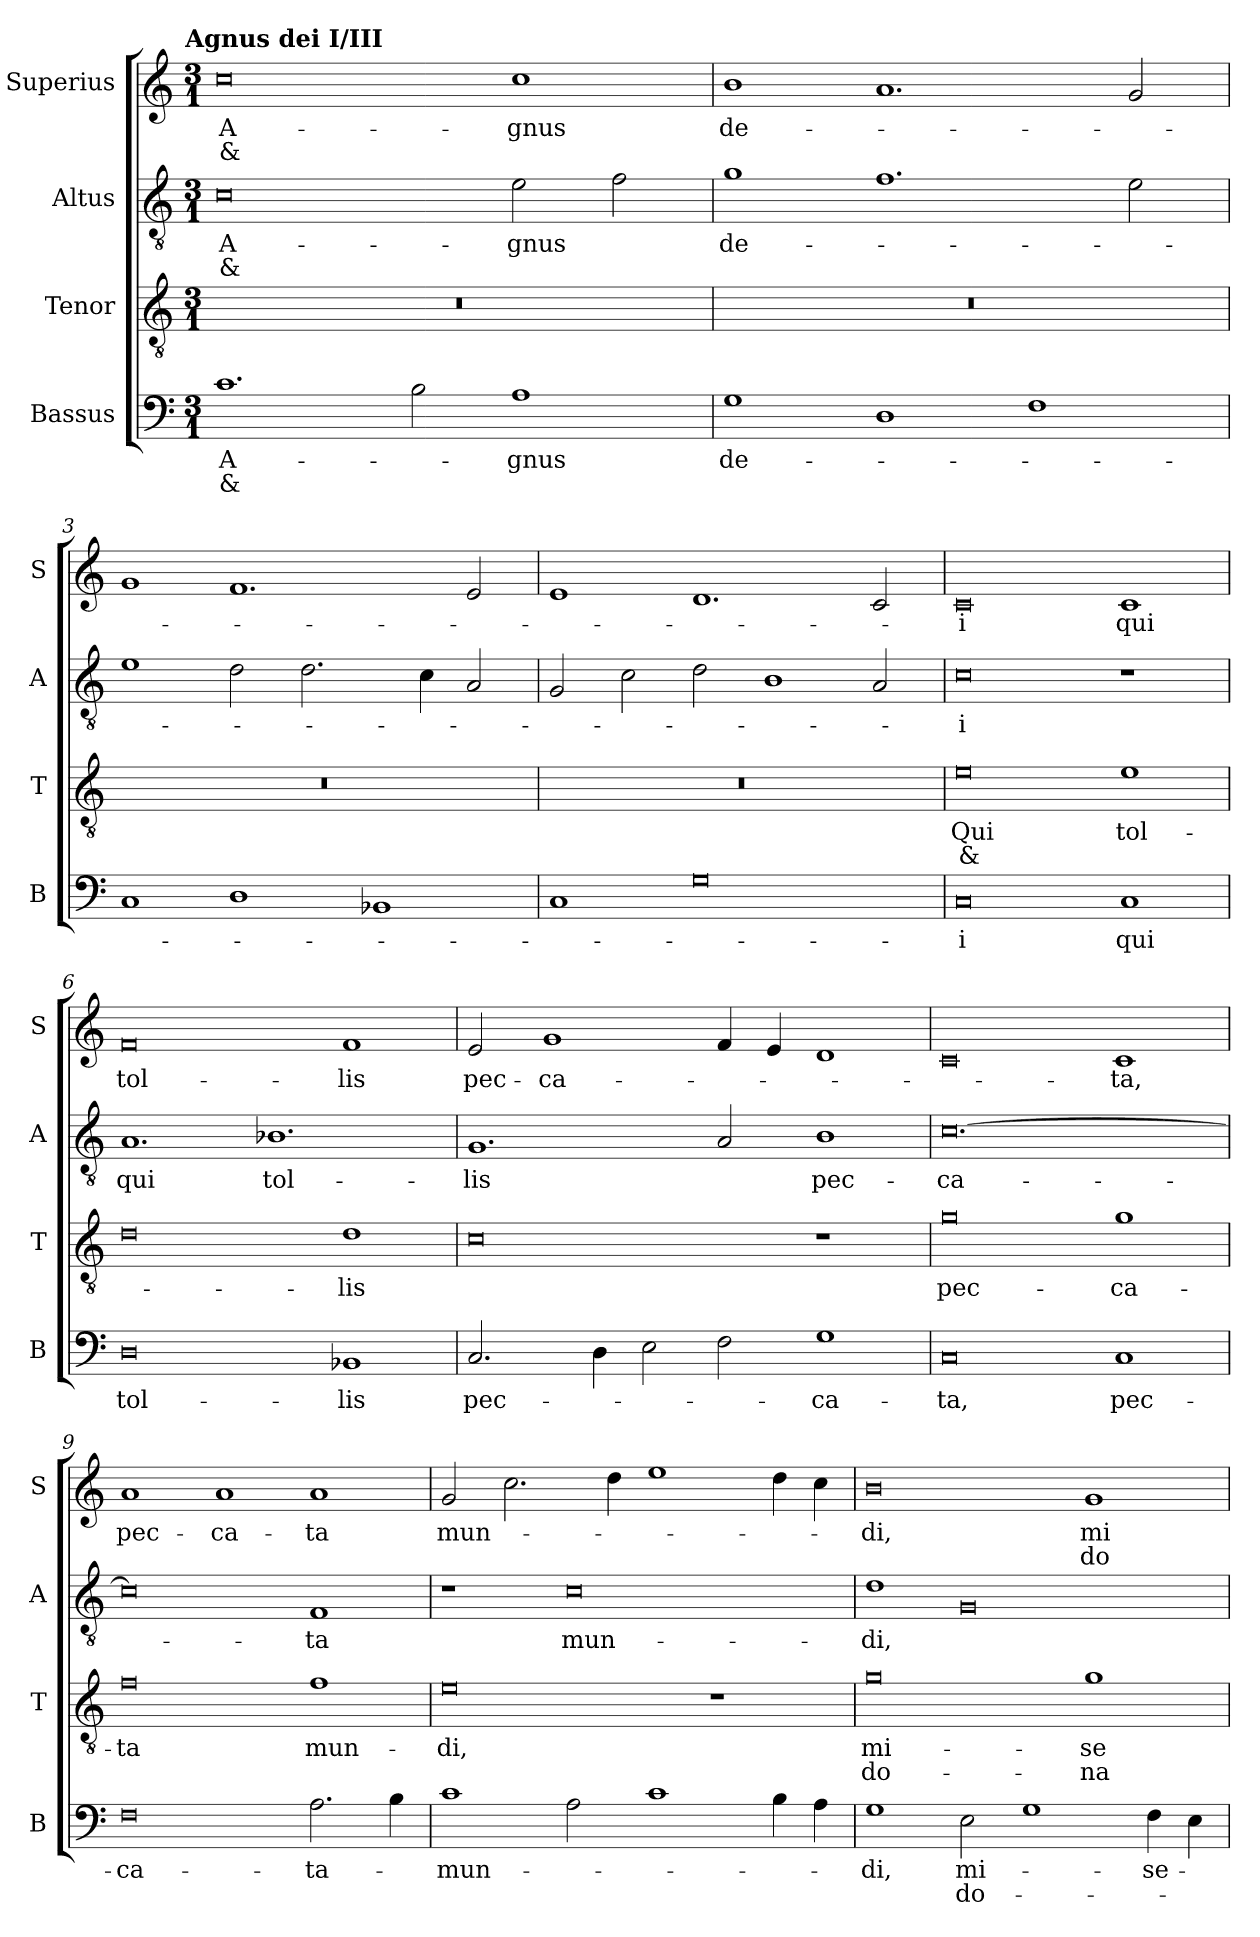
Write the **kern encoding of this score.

**kern	**text	**text	**kern	**text	**text	**kern	**text	**text	**kern	**text	**text
*part4	*part4	*part4	*part3	*part3	*part3	*part2	*part2	*part2	*part1	*part1	*part1
*staff4	*staff4	*staff4	*staff3	*staff3	*staff3	*staff2	*staff2	*staff2	*staff1	*staff1	*staff1
*I"Bassus	*	*	*I"Tenor	*	*	*I"Altus	*	*	*I"Superius	*	*
*I'B	*	*	*I'T	*	*	*I'A	*	*	*I'S	*	*
*clefF4	*	*	*clefGv2	*	*	*clefGv2	*	*	*clefG2	*	*
*k[]	*	*	*k[]	*	*	*k[]	*	*	*k[]	*	*
!!LO:TX:omd:t=Agnus dei I/III
*M3/1	*	*	*M3/1	*	*	*M3/1	*	*	*M3/1	*	*
=1	=1	=1	=1	=1	=1	=1	=1	=1	=1	=1	=1
1.c	A-	&	0.r	.	.	0c	A-	&	0cc	A-	&
2B\	.	.	.	.	.	.	.	.	.	.	.
1A	-gnus	.	.	.	.	2e\	-gnus	.	1cc	-gnus	.
.	.	.	.	.	.	2f\	.	.	.	.	.
=2	=2	=2	=2	=2	=2	=2	=2	=2	=2	=2	=2
1G	de-	.	0.r	.	.	1g	de-	.	1b	de-	.
1D	.	.	.	.	.	1.f	.	.	1.a	.	.
1F	.	.	.	.	.	.	.	.	.	.	.
.	.	.	.	.	.	2e\	.	.	2g/	.	.
=3	=3	=3	=3	=3	=3	=3	=3	=3	=3	=3	=3
1C	.	.	0.r	.	.	1e	.	.	1g	.	.
1D	.	.	.	.	.	2d\	.	.	1.f	.	.
.	.	.	.	.	.	2.d\	.	.	.	.	.
1BB-X	.	.	.	.	.	.	.	.	.	.	.
.	.	.	.	.	.	4c\	.	.	.	.	.
.	.	.	.	.	.	2A/	.	.	2e/	.	.
=4	=4	=4	=4	=4	=4	=4	=4	=4	=4	=4	=4
1C	.	.	0.r	.	.	2G/	.	.	1e	.	.
.	.	.	.	.	.	2c\	.	.	.	.	.
0G	.	.	.	.	.	2d\	.	.	1.d	.	.
.	.	.	.	.	.	1B	.	.	.	.	.
.	.	.	.	.	.	2A/	.	.	2c/	.	.
=5	=5	=5	=5	=5	=5	=5	=5	=5	=5	=5	=5
0C	-i	.	0e	Qui	&	0c	-i	.	0c	-i	.
1C	qui	.	1e	tol-	.	1r	.	.	1c	qui	.
=6	=6	=6	=6	=6	=6	=6	=6	=6	=6	=6	=6
0D	tol-	.	0d	.	.	1.A	qui	.	0f	tol-	.
.	.	.	.	.	.	1.B-X	tol-	.	.	.	.
1BB-X	-lis	.	1d	-lis	.	.	.	.	1f	-lis	.
=7	=7	=7	=7	=7	=7	=7	=7	=7	=7	=7	=7
2.C/	pec-	.	0c	.	.	1.G	-lis	.	2e/	pec-	.
.	.	.	.	.	.	.	.	.	1g	-ca-	.
4D\	.	.	.	.	.	.	.	.	.	.	.
2E\	.	.	.	.	.	.	.	.	.	.	.
2F\	.	.	.	.	.	2A/	.	.	4f/	.	.
.	.	.	.	.	.	.	.	.	4e/	.	.
1G	-ca-	.	1r	.	.	1B	pec-	.	1d	.	.
=8	=8	=8	=8	=8	=8	=8	=8	=8	=8	=8	=8
0C	-ta,	.	0g	pec-	.	[0.c	-ca-	.	0c	.	.
1C	pec-	.	1g	-ca-	.	.	.	.	1c	-ta,	.
=9	=9	=9	=9	=9	=9	=9	=9	=9	=9	=9	=9
0F	-ca-	.	0f	-ta	.	0c]	.	.	1a	pec-	.
.	.	.	.	.	.	.	.	.	1a	-ca-	.
2.A\	-ta-	.	1f	mun-	.	1F	ta	.	1a	-ta	.
4B\	.	.	.	.	.	.	.	.	.	.	.
=10	=10	=10	=10	=10	=10	=10	=10	=10	=10	=10	=10
1c	mun-	.	0e	-di,	.	1r	.	.	2g/	mun-	.
.	.	.	.	.	.	.	.	.	2.cc\	.	.
2A\	.	.	.	.	.	0c	mun-	.	.	.	.
.	.	.	.	.	.	.	.	.	4dd\	.	.
1c	.	.	.	.	.	.	.	.	1ee	.	.
.	.	.	1r	.	.	.	.	.	.	.	.
4B\	.	.	.	.	.	.	.	.	4dd\	.	.
4A\	.	.	.	.	.	.	.	.	4cc\	.	.
=11	=11	=11	=11	=11	=11	=11	=11	=11	=11	=11	=11
1G	-di,	.	0g	mi-	do-	1d	-di,	.	0b	-di,	.
2E\	mi-	do-	.	.	.	0G	.	.	.	.	.
1G	.	.	.	.	.	.	.	.	.	.	.
.	.	.	1g	-se-	-na	.	.	.	1g	mi-	do-
4F\	-se-	.	.	.	.	.	.	.	.	.	.
4E\	.	.	.	.	.	.	.	.	.	.	.
=	=	=	=	=	=	=	=	=	=	=	=
*-	*-	*-	*-	*-	*-	*-	*-	*-	*-	*-	*-
